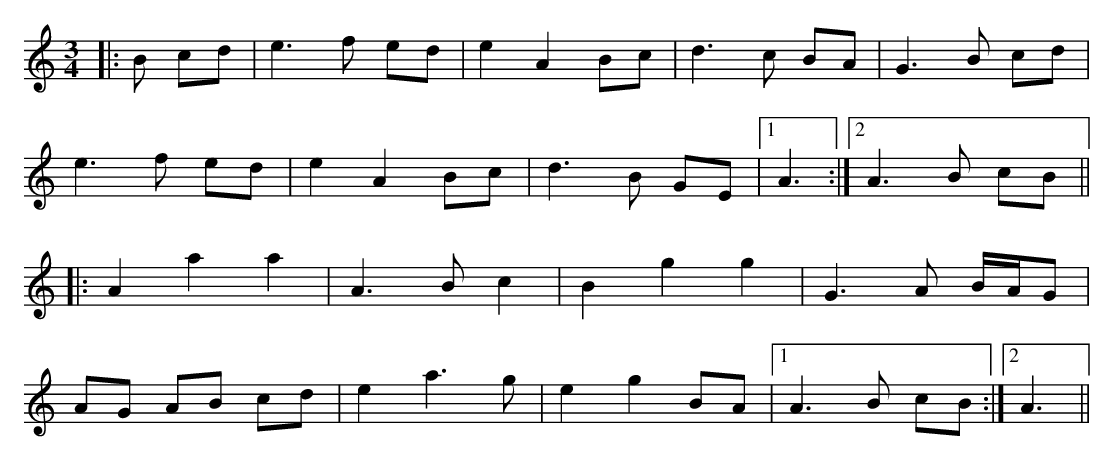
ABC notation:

X:1
M:3/4
K:Amin
|:B cd|e3 f ed|e2 A2 Bc|d3 c BA|G3 B cd|
e3 f ed|e2 A2 Bc|d3 B GE|1 A3:|2 A3 B cB||
|:A2 a2 a2|A3 B c2|B2 g2 g2|G3 A B/A/G|
AG AB cd|e2 a3 g|e2 g2 BA|1 A3 B cB:|2 A3||
